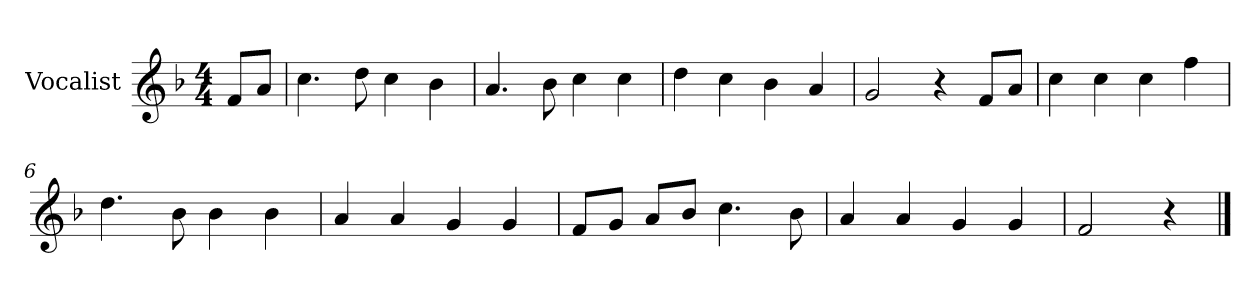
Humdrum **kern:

**kern
*part1
*staff1
*I"Vocalist
*k[b-]
*F:
*M4/4
=
8fL
8aJ
=1
4.cc
8dd
4cc
4b-
=2
4.a
8b-
4cc
4cc
=3
4dd
4cc
4b-
4a
=4
2g
4r
8fL
8aJ
=5
4cc
4cc
4cc
4ff
=6
4.dd
8b-
4b-
4b-
=7
4a
4a
4g
4g
=8
8fL
8gJ
8aL
8b-J
4.cc
8b-
=9
4a
4a
4g
4g
=10
2f
4r
==
*-
